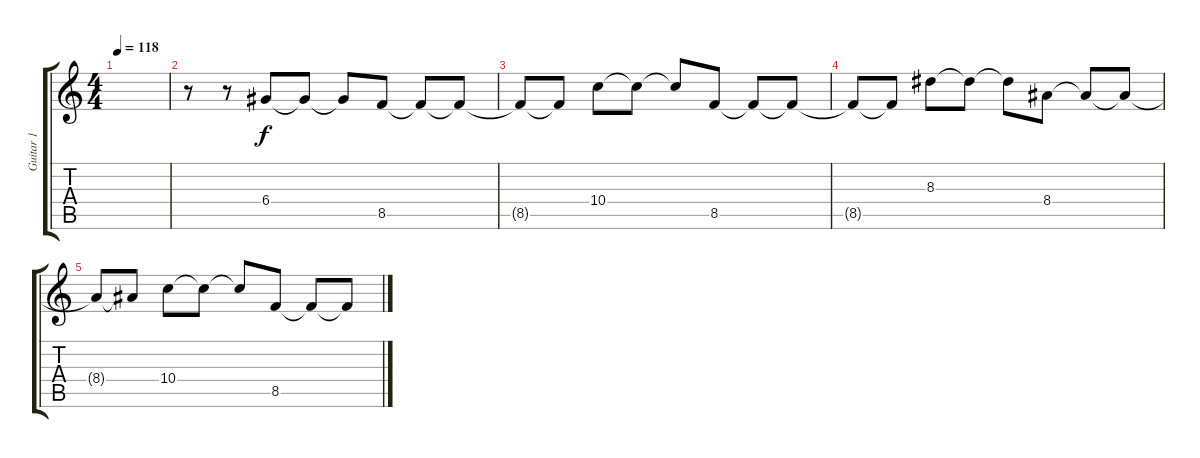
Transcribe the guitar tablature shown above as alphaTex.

\track ("Guitar 1" "Guitar 1") {instrument overdrivenguitar}
\staff {score tabs}
\tuning (E4 B3 G3 D3 A2 E2) {hide}
\ts (4 4)
\tempo 118
\clef g2
\ks c
|
r.8 r.8 6.4.8 6.4{t}.8 6.4{t}.8 8.5.8 8.5{t}.8 8.5{t}.8 |
8.5{t}.8 8.5{t}.8 10.4.8 10.4{t}.8 10.4{t}.8 8.5.8 8.5{t}.8 8.5{t}.8 |
8.5{t}.8 8.5{t}.8 8.3.8 8.3{t}.8 8.3{t}.8 8.4.8 8.4{t}.8 8.4{t}.8 |
8.4{t}.8 8.4{t}.8 10.4.8 10.4{t}.8 10.4{t}.8 8.5.8 8.5{t}.8 8.5{t}.8
